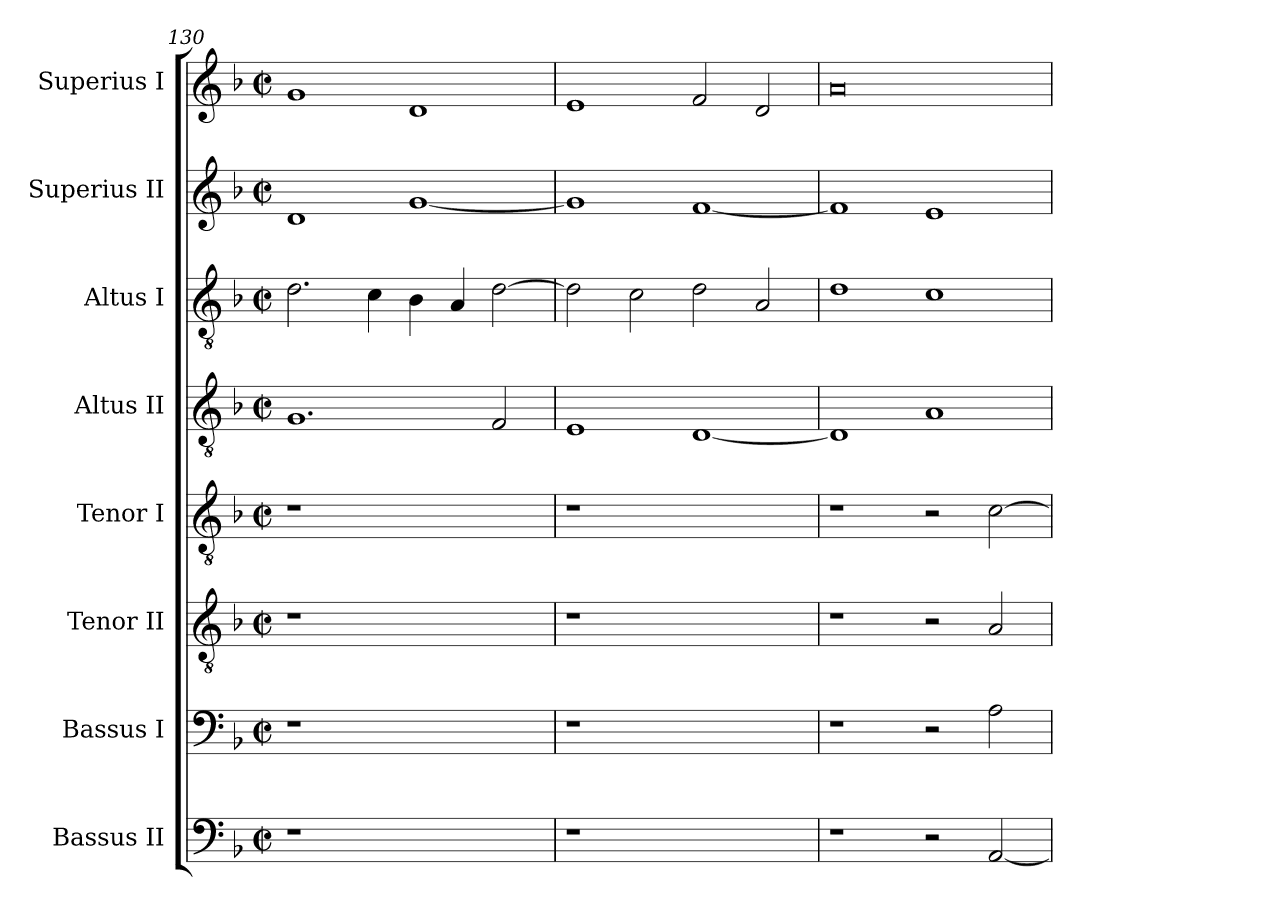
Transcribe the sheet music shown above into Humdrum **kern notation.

**kern	**kern	**kern	**kern	**kern	**kern	**kern	**kern
*part8	*part7	*part6	*part5	*part4	*part3	*part2	*part1
*staff8	*staff7	*staff6	*staff5	*staff4	*staff3	*staff2	*staff1
*I"Bassus II	*I"Bassus I	*I"Tenor II	*I"Tenor I	*I"Altus II	*I"Altus I	*I"Superius II	*I"Superius I
*I'B.s.	*	*	*	*I'A.s.	*	*I'S.s.	*I'S.p.
*clefF4	*clefF4	*clefGv2	*clefGv2	*clefGv2	*clefGv2	*clefG2	*clefG2
*	*	*ITrd7c12	*ITrd7c12	*ITrd7c12	*ITrd7c12	*	*
*k[b-]	*k[b-]	*k[b-]	*k[b-]	*k[b-]	*k[b-]	*k[b-]	*k[b-]
*F:	*F:	*F:	*F:	*F:	*F:	*F:	*F:
*M2/2	*M2/2	*M2/2	*M2/2	*M2/2	*M2/2	*M2/2	*M2/2
*met(c|)	*met(c|)	*met(c|)	*met(c|)	*met(c|)	*met(c|)	*met(c|)	*met(c|)
=130	=130	=130	=130	=130	=130	=130	=130
!LO:N:vis=1	!LO:N:vis=1	!LO:N:vis=1	!LO:N:vis=1	!	!	!	!
1r	1r	1r	1r	1.GGi	2.Di\	1di	1gi
.	.	.	.	.	4Ci\	.	.
1ryy	1ryy	1ryy	1ryy	.	4BB-i\	[<1gi	1di
.	.	.	.	.	4AAi/	.	.
.	.	.	.	2FFi/	[>2Di\	.	.
=131	=131	=131	=131	=131	=131	=131	=131
!LO:N:vis=1	!LO:N:vis=1	!LO:N:vis=1	!LO:N:vis=1	!	!	!	!
1r	1r	1r	1r	1EEi	2Di\]	1gi]	1ei
.	.	.	.	.	2Ci\	.	.
1ryy	1ryy	1ryy	1ryy	[<1DDi	2Di\	[<1fi	2fi/
.	.	.	.	.	2AAi/	.	2di/
=132	=132	=132	=132	=132	=132	=132	=132
1r	1r	1r	1r	1DDi]	1Di	1fi]	0ai
2r	2r	2r	2r	1AAi	1Ci	1ei	.
[<2AAi/	2Ai\	2AAi/	[>2Ci\	.	.	.	.
=	=	=	=	=	=	=	=
*-	*-	*-	*-	*-	*-	*-	*-
